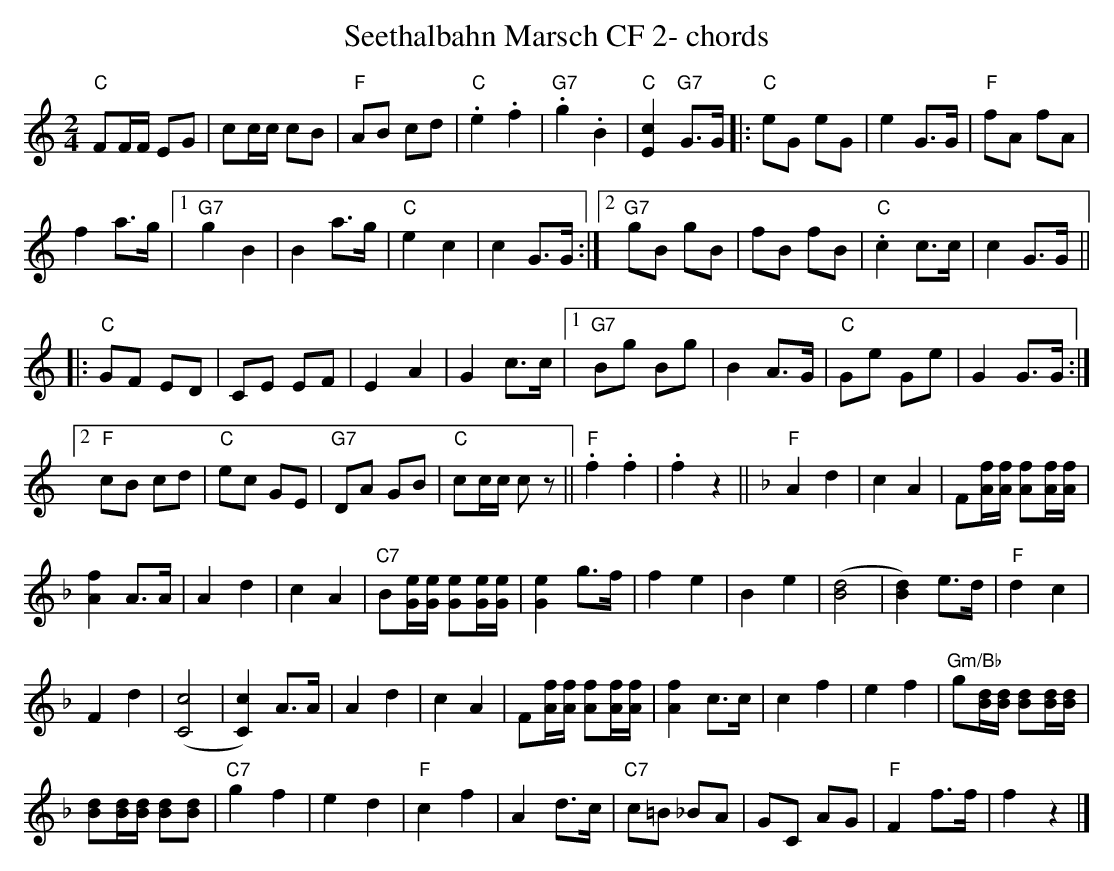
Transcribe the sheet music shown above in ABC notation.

X:1
T:Seethalbahn Marsch CF 2- chords
M:2/4
L:1/8
K:Cmaj%%MIDI gchordon
"C"FF/2F/2 EG | cc/2c/2 cB | "F"AB cd | "C".e2.f2 | "G7".g2.B2 | "C"[.c2E2] "G7"G>G |:"C"eG eG | e2 G>G | "F"fA fA |
f2 a>g |1 "G7"g2B2 | B2 a>g | "C"e2c2 | c2 G>G :|2 "G7"gB gB | fB fB | "C".c2 c>c | c2 G>G ||
|: "C"GF ED | CE EF | E2A2 | G2 c>c |1 "G7"Bg Bg | B2 A>G | "C"Ge Ge | G2 G>G :|2
"F"cB cd | "C"ec GE | "G7"DA GB | "C"cc/2c/2 cz || "F".f2.f2 | .f2 z2 || [K:Fmaj] "F"A2d2 | c2A2 | F[A/2f/2][A/2f/2] [Af][A/2f/2][A/2f/2] |
[.A2.f2] A>A | A2d2 | c2A2 | "C7"B[G/2e/2][G/2e/2] [Ge][G/2e/2][G/2e/2] |[.G2e2] g>f | f2e2 | B2e2 | ([B4d4] | [.B2.d2]) e>d | "F"d2c2 |
F2d2 | ([C4c4] |[C2c2]) A>A | A2d2 | c2A2 | F[A/2f/2][A/2f/2] [Af][A/2f/2][A/2f/2] | [.A2.f2] c>c | c2f2 | e2f2 | "Gm/Bb"g[B/2d/2][B/2d/2] [Bd][B/2d/2][B/2d/2] |
[Bd][B/2d/2][B/2d/2] [Bd][Bd] | "C7"g2f2 | e2d2 | "F"c2f2 | A2 d>c | "C7"c=B _BA | GC AG | "F"F2 f>f | f2z2 |]
